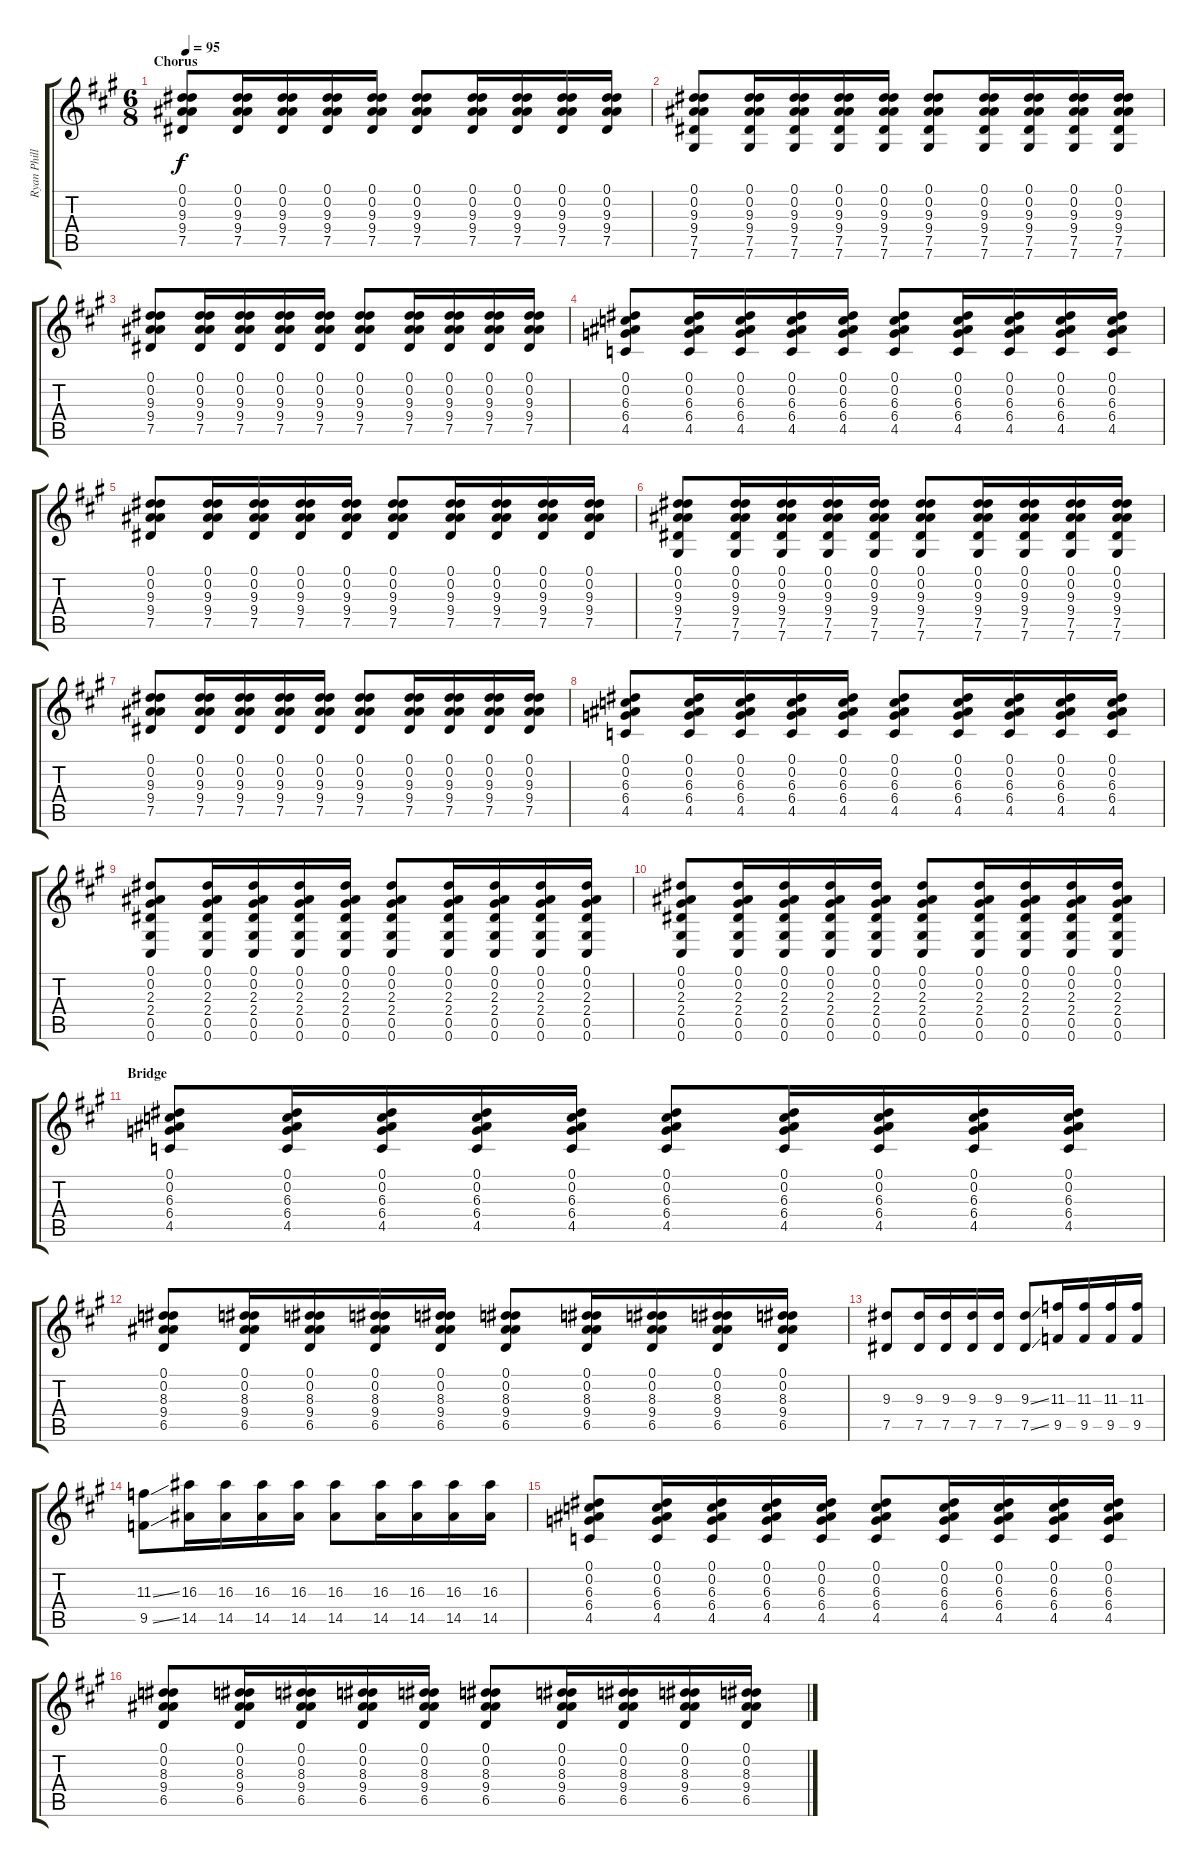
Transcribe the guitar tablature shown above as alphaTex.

\track ("Ryan Phillips" "Ryan Phill") {instrument acousticguitarsteel}
\staff {score tabs}
\tuning (Eb4 Bb3 Gb3 Db3 Ab2 Db2) {hide}
\ts (6 8)
\section ("" "Chorus")
\tempo 95
\clef g2
\ks a
(0.1 0.2 9.3 9.4 7.5).8{dy f} (0.1 0.2 9.3 9.4 7.5).16 (0.1 0.2 9.3 9.4 7.5).16 (0.1 0.2 9.3 9.4 7.5).16 (0.1 0.2 9.3 9.4 7.5).16 (0.1 0.2 9.3 9.4 7.5).8 (0.1 0.2 9.3 9.4 7.5).16 (0.1 0.2 9.3 9.4 7.5).16 (0.1 0.2 9.3 9.4 7.5).16 (0.1 0.2 9.3 9.4 7.5).16 |
(0.1 0.2 9.3 9.4 7.5 7.6).8 (0.1 0.2 9.3 9.4 7.5 7.6).16 (0.1 0.2 9.3 9.4 7.5 7.6).16 (0.1 0.2 9.3 9.4 7.5 7.6).16 (0.1 0.2 9.3 9.4 7.5 7.6).16 (0.1 0.2 9.3 9.4 7.5 7.6).8 (0.1 0.2 9.3 9.4 7.5 7.6).16 (0.1 0.2 9.3 9.4 7.5 7.6).16 (0.1 0.2 9.3 9.4 7.5 7.6).16 (0.1 0.2 9.3 9.4 7.5 7.6).16 |
(0.1 0.2 9.3 9.4 7.5).8 (0.1 0.2 9.3 9.4 7.5).16 (0.1 0.2 9.3 9.4 7.5).16 (0.1 0.2 9.3 9.4 7.5).16 (0.1 0.2 9.3 9.4 7.5).16 (0.1 0.2 9.3 9.4 7.5).8 (0.1 0.2 9.3 9.4 7.5).16 (0.1 0.2 9.3 9.4 7.5).16 (0.1 0.2 9.3 9.4 7.5).16 (0.1 0.2 9.3 9.4 7.5).16 |
(0.1 0.2 6.3 6.4 4.5).8 (0.1 0.2 6.3 6.4 4.5).16 (0.1 0.2 6.3 6.4 4.5).16 (0.1 0.2 6.3 6.4 4.5).16 (0.1 0.2 6.3 6.4 4.5).16 (0.1 0.2 6.3 6.4 4.5).8 (0.1 0.2 6.3 6.4 4.5).16 (0.1 0.2 6.3 6.4 4.5).16 (0.1 0.2 6.3 6.4 4.5).16 (0.1 0.2 6.3 6.4 4.5).16 |
(0.1 0.2 9.3 9.4 7.5).8 (0.1 0.2 9.3 9.4 7.5).16 (0.1 0.2 9.3 9.4 7.5).16 (0.1 0.2 9.3 9.4 7.5).16 (0.1 0.2 9.3 9.4 7.5).16 (0.1 0.2 9.3 9.4 7.5).8 (0.1 0.2 9.3 9.4 7.5).16 (0.1 0.2 9.3 9.4 7.5).16 (0.1 0.2 9.3 9.4 7.5).16 (0.1 0.2 9.3 9.4 7.5).16 |
(0.1 0.2 9.3 9.4 7.5 7.6).8 (0.1 0.2 9.3 9.4 7.5 7.6).16 (0.1 0.2 9.3 9.4 7.5 7.6).16 (0.1 0.2 9.3 9.4 7.5 7.6).16 (0.1 0.2 9.3 9.4 7.5 7.6).16 (0.1 0.2 9.3 9.4 7.5 7.6).8 (0.1 0.2 9.3 9.4 7.5 7.6).16 (0.1 0.2 9.3 9.4 7.5 7.6).16 (0.1 0.2 9.3 9.4 7.5 7.6).16 (0.1 0.2 9.3 9.4 7.5 7.6).16 |
(0.1 0.2 9.3 9.4 7.5).8 (0.1 0.2 9.3 9.4 7.5).16 (0.1 0.2 9.3 9.4 7.5).16 (0.1 0.2 9.3 9.4 7.5).16 (0.1 0.2 9.3 9.4 7.5).16 (0.1 0.2 9.3 9.4 7.5).8 (0.1 0.2 9.3 9.4 7.5).16 (0.1 0.2 9.3 9.4 7.5).16 (0.1 0.2 9.3 9.4 7.5).16 (0.1 0.2 9.3 9.4 7.5).16 |
(0.1 0.2 6.3 6.4 4.5).8 (0.1 0.2 6.3 6.4 4.5).16 (0.1 0.2 6.3 6.4 4.5).16 (0.1 0.2 6.3 6.4 4.5).16 (0.1 0.2 6.3 6.4 4.5).16 (0.1 0.2 6.3 6.4 4.5).8 (0.1 0.2 6.3 6.4 4.5).16 (0.1 0.2 6.3 6.4 4.5).16 (0.1 0.2 6.3 6.4 4.5).16 (0.1 0.2 6.3 6.4 4.5).16 |
(0.1 0.2 2.3 2.4 0.5 0.6).8 (0.1 0.2 2.3 2.4 0.5 0.6).16 (0.1 0.2 2.3 2.4 0.5 0.6).16 (0.1 0.2 2.3 2.4 0.5 0.6).16 (0.1 0.2 2.3 2.4 0.5 0.6).16 (0.1 0.2 2.3 2.4 0.5 0.6).8 (0.1 0.2 2.3 2.4 0.5 0.6).16 (0.1 0.2 2.3 2.4 0.5 0.6).16 (0.1 0.2 2.3 2.4 0.5 0.6).16 (0.1 0.2 2.3 2.4 0.5 0.6).16 |
(0.1 0.2 2.3 2.4 0.5 0.6).8 (0.1 0.2 2.3 2.4 0.5 0.6).16 (0.1 0.2 2.3 2.4 0.5 0.6).16 (0.1 0.2 2.3 2.4 0.5 0.6).16 (0.1 0.2 2.3 2.4 0.5 0.6).16 (0.1 0.2 2.3 2.4 0.5 0.6).8 (0.1 0.2 2.3 2.4 0.5 0.6).16 (0.1 0.2 2.3 2.4 0.5 0.6).16 (0.1 0.2 2.3 2.4 0.5 0.6).16 (0.1 0.2 2.3 2.4 0.5 0.6).16 |
\section ("" "Bridge")
(0.1 0.2 6.3 6.4 4.5).8 (0.1 0.2 6.3 6.4 4.5).16 (0.1 0.2 6.3 6.4 4.5).16 (0.1 0.2 6.3 6.4 4.5).16 (0.1 0.2 6.3 6.4 4.5).16 (0.1 0.2 6.3 6.4 4.5).8 (0.1 0.2 6.3 6.4 4.5).16 (0.1 0.2 6.3 6.4 4.5).16 (0.1 0.2 6.3 6.4 4.5).16 (0.1 0.2 6.3 6.4 4.5).16 |
(0.1 0.2 8.3 9.4 6.5).8 (0.1 0.2 8.3 9.4 6.5).16 (0.1 0.2 8.3 9.4 6.5).16 (0.1 0.2 8.3 9.4 6.5).16 (0.1 0.2 8.3 9.4 6.5).16 (0.1 0.2 8.3 9.4 6.5).8 (0.1 0.2 8.3 9.4 6.5).16 (0.1 0.2 8.3 9.4 6.5).16 (0.1 0.2 8.3 9.4 6.5).16 (0.1 0.2 8.3 9.4 6.5).16 |
(9.3 7.5).8{volume 16} (9.3 7.5).16 (9.3 7.5).16 (9.3 7.5).16 (9.3 7.5).16 (9.3{ss} 7.5{ss}).8 (11.3 9.5).16 (11.3 9.5).16 (11.3 9.5).16 (11.3 9.5).16 |
(11.3{ss} 9.5{ss}).8 (16.3 14.5).16 (16.3 14.5).16 (16.3 14.5).16 (16.3 14.5).16 (16.3 14.5).8 (16.3 14.5).16 (16.3 14.5).16 (16.3 14.5).16 (16.3 14.5).16 |
(0.1 0.2 6.3 6.4 4.5).8{volume 13} (0.1 0.2 6.3 6.4 4.5).16 (0.1 0.2 6.3 6.4 4.5).16 (0.1 0.2 6.3 6.4 4.5).16 (0.1 0.2 6.3 6.4 4.5).16 (0.1 0.2 6.3 6.4 4.5).8 (0.1 0.2 6.3 6.4 4.5).16 (0.1 0.2 6.3 6.4 4.5).16 (0.1 0.2 6.3 6.4 4.5).16 (0.1 0.2 6.3 6.4 4.5).16 |
(0.1 0.2 8.3 9.4 6.5).8 (0.1 0.2 8.3 9.4 6.5).16 (0.1 0.2 8.3 9.4 6.5).16 (0.1 0.2 8.3 9.4 6.5).16 (0.1 0.2 8.3 9.4 6.5).16 (0.1 0.2 8.3 9.4 6.5).8 (0.1 0.2 8.3 9.4 6.5).16 (0.1 0.2 8.3 9.4 6.5).16 (0.1 0.2 8.3 9.4 6.5).16 (0.1 0.2 8.3 9.4 6.5).16
